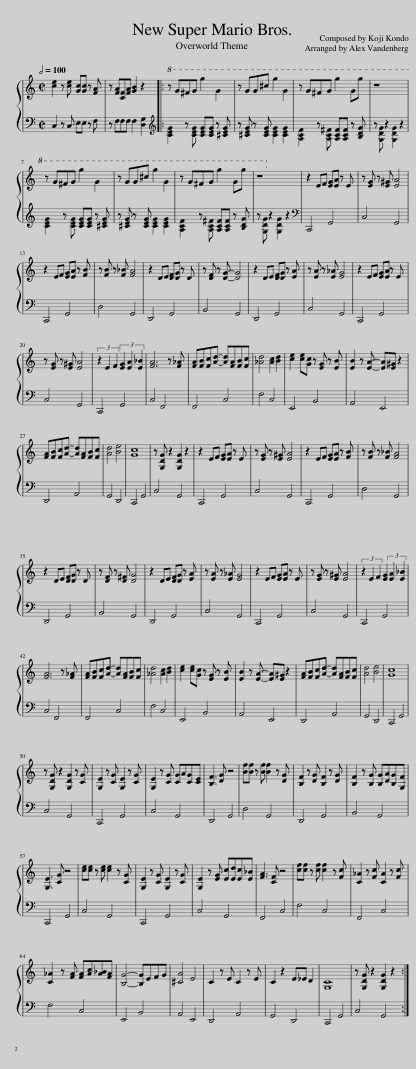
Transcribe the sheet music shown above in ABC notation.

X:1
%%score { 1 | ( 2 3 ) }
L:1/8
Q:1/2=100
M:2/2
I:linebreak $
K:C
V:1 treble
V:2 bass
V:3 bass
V:1
 [ce]2 z [ce] [Gc][Gc] z [FA] | z [FA][CF][FA] [GB]2 z2 |:!8va(! z g^fg g'2 g2 | z gg^c' g'2 g2 | z g^fg g'2 gg' | %5
 z8 |$ z g^fg g'2 g2 | z gg^c' g'2 g2 | z g^fg g'2 gg' | z8!8va)! | %10
 z2 EF [EG][EA] z E | z [EG] z [E^G] [EA]4 |$ z2 EF [EG][EA] z [FB] | z [FB] z [F_B] [FA]4 | z2 DE [DF][DG] z D | %15
 z [DF] z [DG]- [DG]4 | z2 DE [DF][DG] z [EA] | z [EA] z [E_A] [EG]4 | z2 EF [EG][EA] z E |$ z [EG] z [E^G] [EA]4 | %20
 (3z2 E2 F2 (3[EG]2 [EA]2 [E_B]2 | [FA]6 z [F_A] | [FA][FB][Fc][Ad]- [Ad][FA][FB][Fc] | [_Ad]4 [Ac]2 [Bd]2 | [ce]2 [ce][Gc] z [EG] z [EB] | %25
 [EB]2 z [EA]- [EA][E^G] z2 |$ [FA][FB][Fc][Ad]- [Ad][FA][FB][Fc] | [Ad]4 [Be]4 | c8 | z [G,DG] z2 [G,DG]2 z2 | %30
 z2 EF [EG][EA] z E | z [EG] z [E^G] [EA]4 | z2 EF [EG][EA] z [FB] | z [FB] z [F_B] [FA]4 |$ z2 DE [DF][DG] z D | %35
 z [DF] z [D^F] [DG]4 | z2 DE [DF][DG] z [EA] | z [EA] z [E_A] [EG]4 | z2 EF [EG][EA] z E | z [EG] z [E^G] [EA]4 | %40
 (3z2 E2 F2 (3[EG]2 [EA]2 [E_B]2 |$ [FA]6 z [F_A] | [FA][FB][Fc][Ad]- [Ad][FA][FB][Fc] | [_Ad]4 [Ac]2 [Bd]2 | [ce]2 [ce][Gc] z [EG] z [EB] | %45
 [EB]2 z [EA]- [EA][E^G] z2 | [FA][FB][Fc][Ad]- [Ad][FA][FB][Fc] | [Ad]4 [Be]4 | c8 |$ z [G,DG] z2 [G,DG]2 z [CG] | %50
 [G,E]2 z [CG] [G,E]2 z [CG] | [G,E]2 z [CG] [CG]A[CG][CE] | [B,F]3 [DG] z4 | [Bf][Bf] z [Bf] [Bf]2 z [DG] | [B,F]2 z [DG] [B,F]2 z [DG] | %55
 [B,F]2 z [B,G] [B,G][DA][B,G][G,F] |$ [G,E]3 [CG] z4 | [ce][ce] z [ce] [ce]2 z [CG] | [G,E]2 z [CG] [G,E]2 z [CG] | [G,E]2 z [EG] [Ec][Ed][Ec][E_B] | %60
 [FA]3 [CF] z4 | [cf][cf] z [cf] [cf]2 z [Fc] | [C_A]2 z [Fc] [CA]2 z [Fc] |$ [C_A]2 z [FA] [FA][Ac][A_B][FA] | [B,G]4- [B,G]EFG | %65
 [^CA]4 E4 | C2 z E C2 z E | C2 z2 E_E D2 | C8 | z [G,DG] z2 [G,DG]2 z2 :| %70
V:2
 C,2 z C, E,E, z F, | z F,F,F, F,2 [D,G,]2 |:[K:treble] [CEG]2 z [CEG] [CEG][CEG] z [^CEG] | z [^CEG] z [CEG] [CEG]2 [CEG]2 | [A,CF]2 z [A,C^F] [A,CF][A,CF] z [B,DG] | %5
 z [G,DG] z2 [G,DG]2 z2 |$ [CEG]2 z [CEG] [CEG][CEG] z [^CEG] | z [^CEG] z [CEG] [CEG]2 [CEG]2 | [A,CF]2 z [A,C^F] [A,CF][A,CF] z [B,DG] | z [G,DG] z2 [G,DG]2 z2 | %10
[K:bass] C,,4 G,,4 | C,4 G,,4 |$ C,,4 G,,4 | D,4 G,,4 | D,,4 G,,4 | %15
 B,,4 G,,4 | D,,4 G,,4 | C,4 G,,4 | C,,4 G,,4 |$ C,4 G,,4 | %20
 C,,4 G,,4 | C,4 F,,4 | F,,4 C,4 | F,4 C,4 | E,,4 B,,4 | %25
 A,,4 E,,4 |$ D,,4 A,,4 | G,,4 D,,4 |[I:staff -1] G8 |[I:staff +1] C,4 G,,4 | %30
 C,,4 G,,4 | C,4 G,,4 | C,,4 G,,4 | D,4 G,,4 |$ D,,4 G,,4 | %35
 B,,4 G,,4 | D,,4 G,,4 | C,4 G,,4 | C,,4 G,,4 | C,4 G,,4 | %40
 C,,4 G,,4 |$ C,4 F,,4 | F,,4 C,4 | F,4 C,4 | E,,4 B,,4 | %45
 A,,4 E,,4 | D,,4 A,,4 | G,,4 D,,4 |[I:staff -1] G8 |$[I:staff +1] C,4 G,,4 | %50
 C,,4 G,,4 | C,4 G,,4 | D,,4 G,,4 | D,4 G,,4 | D,,4 G,,4 | %55
 B,,4 G,,4 |$ C,,4 G,,4 | C,4 G,,4 | C,,4 G,,4 | C,4 G,,4 | %60
 F,,4 C,4 | F,4 C,4 | F,,4 C,4 |$ F,4 C,4 | E,,4 B,,4 | %65
 A,,4 E,,4 | D,,4 A,,4 | G,,4 D,,4 |[I:staff -1] G,8 |[I:staff +1] C,4 G,,4 :| %70
V:3
 x8 | x8 |:[K:treble] x8 | x8 | x8 | %5
 x8 |$ x8 | x8 | x8 | x8 | %10
[K:bass] x8 | x8 |$ x8 | x8 | x8 | %15
 x8 | x8 | x8 | x8 |$ x8 | %20
 x8 | x8 | x8 | x8 | x8 | %25
 x8 |$ x8 | x8 | C,,4 G,,4 | x8 | %30
 x8 | x8 | x8 | x8 |$ x8 | %35
 x8 | x8 | x8 | x8 | x8 | %40
 x8 |$ x8 | x3[I:staff -1] d2 x3 | x8 | x8 | %45
 x8 | x3 d2 x3 | x8 |[I:staff +1] C,,4 G,,4 |$ x8 | %50
 x8 | x8 | x8 | x8 | x8 | %55
 x8 |$ x8 | x8 | x8 | x8 | %60
 x8 | x8 | x8 |$ x8 | x8 | %65
 x8 | x8 | x8 | C,,4 G,,4 | x8 :| %70
